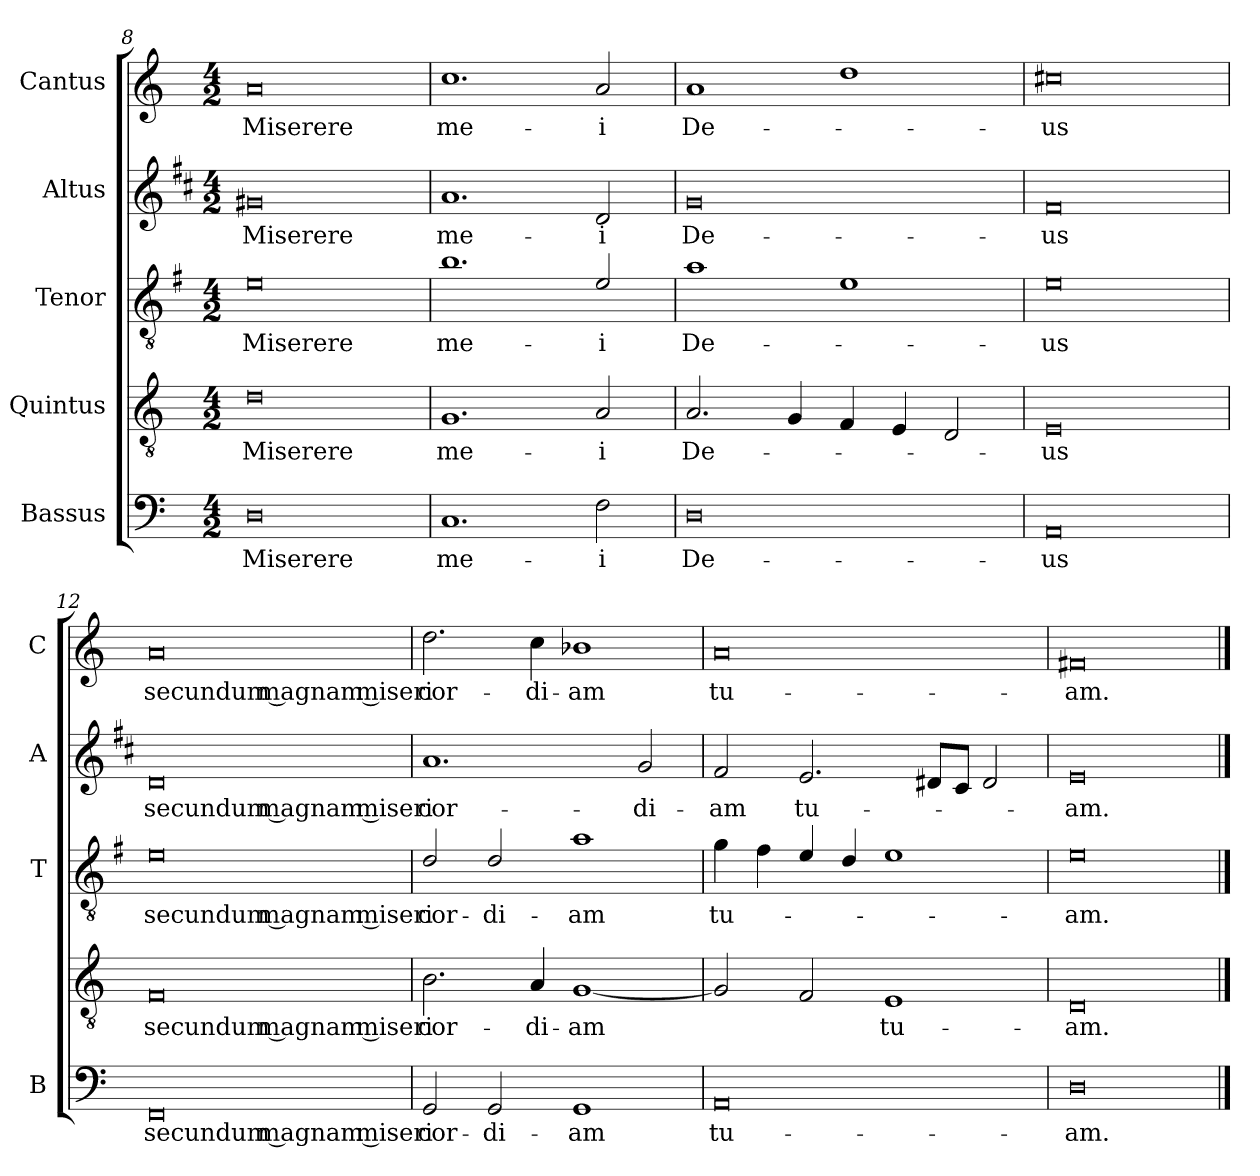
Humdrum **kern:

**kern	**text	**kern	**text	**kern	**text	**kern	**text	**kern	**text
*part5	*part5	*part4	*part4	*part3	*part3	*part2	*part2	*part1	*part1
*staff5	*staff5	*staff4	*staff4	*staff3	*staff3	*staff2	*staff2	*staff1	*staff1
*I"Bassus	*	*I"Quintus	*	*I"Tenor	*	*I"Altus	*	*I"Cantus	*
*I'B	*	*	*	*I'T	*	*I'A	*	*I'C	*
*clefF4	*	*clefGv2	*	*clefGv2	*	*clefG2	*	*clefG2	*
*	*	*	*	*ITrd4c7	*	*ITrd1c2	*	*	*
*k[]	*	*k[]	*	*k[]	*	*k[]	*	*k[]	*
*C:	*	*C:	*	*C:	*	*C:	*	*C:	*
*M4/2	*	*M4/2	*	*M4/2	*	*M4/2	*	*M4/2	*
=8	=8	=8	=8	=8	=8	=8	=8	=8	=8
!	!LO:LY:b	!	!LO:LY:b	!	!LO:LY:b	!	!LO:LY:b	!	!LO:LY:b
0D	Miserere	0d	Miserere	0A	Miserere	0f#X	Miserere	0a	Miserere
=9	=9	=9	=9	=9	=9	=9	=9	=9	=9
!	!LO:LY:b	!	!LO:LY:b	!	!LO:LY:b	!	!LO:LY:b	!	!LO:LY:b
1.C	me-	1.G	me-	1.e	me-	1.g	me-	1.cc	me-
!	!LO:LY:b	!	!LO:LY:b	!	!LO:LY:b	!	!LO:LY:b	!	!LO:LY:b
2F\	-i	2A/	-i	2A/	-i	2c/	-i	2a/	-i
!!LO:LB:g=z
=10	=10	=10	=10	=10	=10	=10	=10	=10	=10
!	!LO:LY:b	!	!LO:LY:b	!	!LO:LY:b	!	!LO:LY:b	!	!LO:LY:b
0D	De-	2.A/	De-	1d	De-	0f	De-	1a	De-
.	.	4G/	.	.	.	.	.	.	.
.	.	4F/	.	1A	.	.	.	1dd	.
.	.	4E/	.	.	.	.	.	.	.
.	.	2D/	.	.	.	.	.	.	.
=11	=11	=11	=11	=11	=11	=11	=11	=11	=11
!	!LO:LY:b	!	!LO:LY:b	!	!LO:LY:b	!	!LO:LY:b	!	!LO:LY:b
0AA	-us	0E	-us	0A	-us	0e	-us	0cc#X	-us
=12	=12	=12	=12	=12	=12	=12	=12	=12	=12
!	!LO:LY:b	!	!LO:LY:b	!	!LO:LY:b	!	!LO:LY:b	!	!LO:LY:b
0FF	secundum magnam miseri-	0F	secundum magnam miseri-	0A	secundum magnam miseri-	0c	secundum magnam miseri-	0a	secundum magnam miseri-
=13	=13	=13	=13	=13	=13	=13	=13	=13	=13
!	!LO:LY:b	!	!LO:LY:b	!	!LO:LY:b	!	!LO:LY:b	!	!LO:LY:b
2GG/	-cor-	2.B\	-cor-	2G/	-cor-	1.g	-cor-	2.dd\	-cor-
!	!LO:LY:b	!	!	!	!LO:LY:b	!	!	!	!
2GG/	-di-	.	.	2G/	-di-	.	.	.	.
!	!	!	!LO:LY:b	!	!	!	!	!	!LO:LY:b
.	.	4A/	-di-	.	.	.	.	4cc\	-di-
!	!LO:LY:b	!	!LO:LY:b	!	!LO:LY:b	!	!	!	!LO:LY:b
1GG	-am	[1G	-am	1d	-am	.	.	1b-X	-am
!	!	!	!	!	!	!	!LO:LY:b	!	!
.	.	.	.	.	.	2f/	-di-	.	.
=14	=14	=14	=14	=14	=14	=14	=14	=14	=14
!	!LO:LY:b	!	!	!	!LO:LY:b	!	!LO:LY:b	!	!LO:LY:b
0AA	tu-	2G/]	.	4c\	tu-	2e/	-am	0a	tu-
.	.	.	.	4B\	.	.	.	.	.
!	!	!	!	!	!	!	!LO:LY:b	!	!
.	.	2F/	.	4A/	.	2.d/	tu-	.	.
.	.	.	.	4G/	.	.	.	.	.
!	!	!	!LO:LY:b	!	!	!	!	!	!
.	.	1E	tu-	1A	.	.	.	.	.
.	.	.	.	.	.	8c#X/L	.	.	.
.	.	.	.	.	.	8B/J	.	.	.
.	.	.	.	.	.	2c#/	.	.	.
=15	=15	=15	=15	=15	=15	=15	=15	=15	=15
!	!LO:LY:b	!	!LO:LY:b	!	!LO:LY:b	!	!LO:LY:b	!	!LO:LY:b
0D	-am.	0D	-am.	0A	-am.	0d	-am.	0f#X	-am.
==	==	==	==	==	==	==	==	==	==
*-	*-	*-	*-	*-	*-	*-	*-	*-	*-
